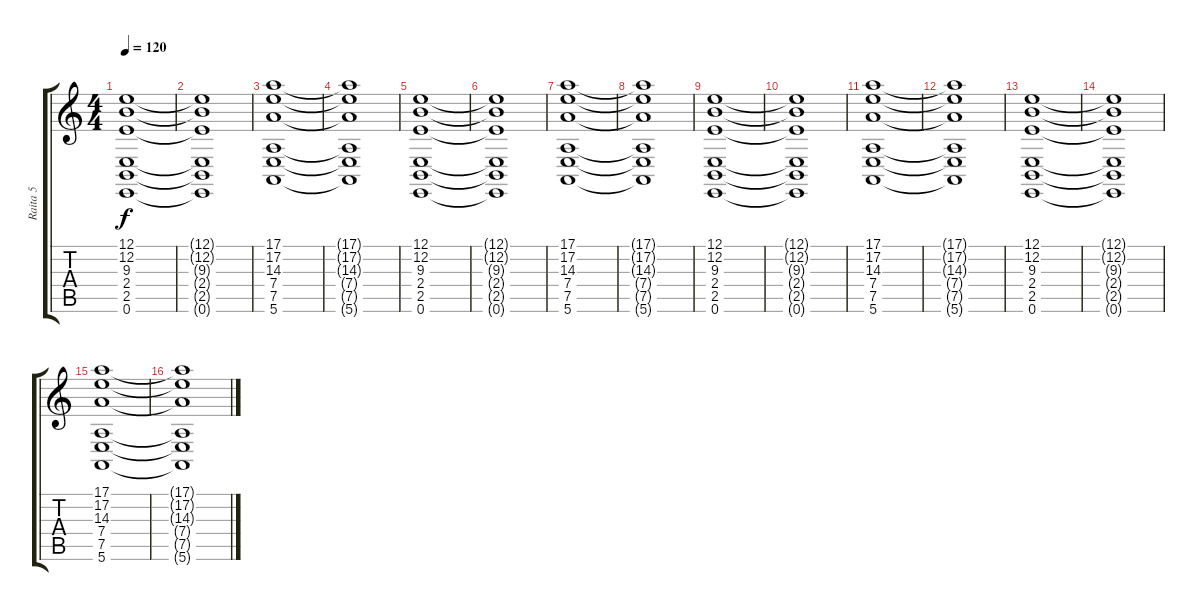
\track ("Raita 5" "Raita 5") {instrument stringensemble1}
\staff {score tabs}
\tuning (E4 B3 G3 D3 A2 E2) {hide}
\ts (4 4)
\tempo 120
\clef g2
\ks c
(12.1 12.2 9.3 2.4 2.5 0.6).1{dy f} |
(12.1{t} 12.2{t} 9.3{t} 2.4{t} 2.5{t} 0.6{t}).1 |
(17.1 17.2 14.3 7.4 7.5 5.6).1 |
(17.1{t} 17.2{t} 14.3{t} 7.4{t} 7.5{t} 5.6{t}).1 |
(12.1 12.2 9.3 2.4 2.5 0.6).1 |
(12.1{t} 12.2{t} 9.3{t} 2.4{t} 2.5{t} 0.6{t}).1 |
(17.1 17.2 14.3 7.4 7.5 5.6).1 |
(17.1{t} 17.2{t} 14.3{t} 7.4{t} 7.5{t} 5.6{t}).1 |
(12.1 12.2 9.3 2.4 2.5 0.6).1 |
(12.1{t} 12.2{t} 9.3{t} 2.4{t} 2.5{t} 0.6{t}).1 |
(17.1 17.2 14.3 7.4 7.5 5.6).1 |
(17.1{t} 17.2{t} 14.3{t} 7.4{t} 7.5{t} 5.6{t}).1 |
(12.1 12.2 9.3 2.4 2.5 0.6).1 |
(12.1{t} 12.2{t} 9.3{t} 2.4{t} 2.5{t} 0.6{t}).1 |
(17.1 17.2 14.3 7.4 7.5 5.6).1 |
(17.1{t} 17.2{t} 14.3{t} 7.4{t} 7.5{t} 5.6{t}).1
